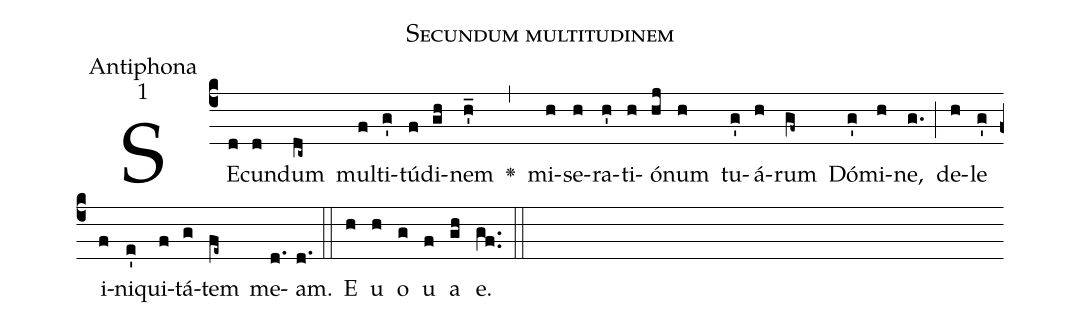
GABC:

name:Secundum multitudinem;
office-part:Antiphona;
mode:1;
%%
(c4)SE(d)cun(d)dum(dc~) mul(f)ti(g')tú(f)di(gh)nem(h_') <v>\greheightstar</v>(,) mi(h)se(h)ra(h')ti(h)ó(hj)num(h) tu(g')á(h)rum(gf~) Dó(g')mi(h)ne,(g.) (;) de(h)le(g') i(f)ni(e')qui(f)tá(g)tem(fe~) me(d.)am.(d.) (::) E(h) u(h) o(g) u(f) a(gh) e.(gf..) (::)
